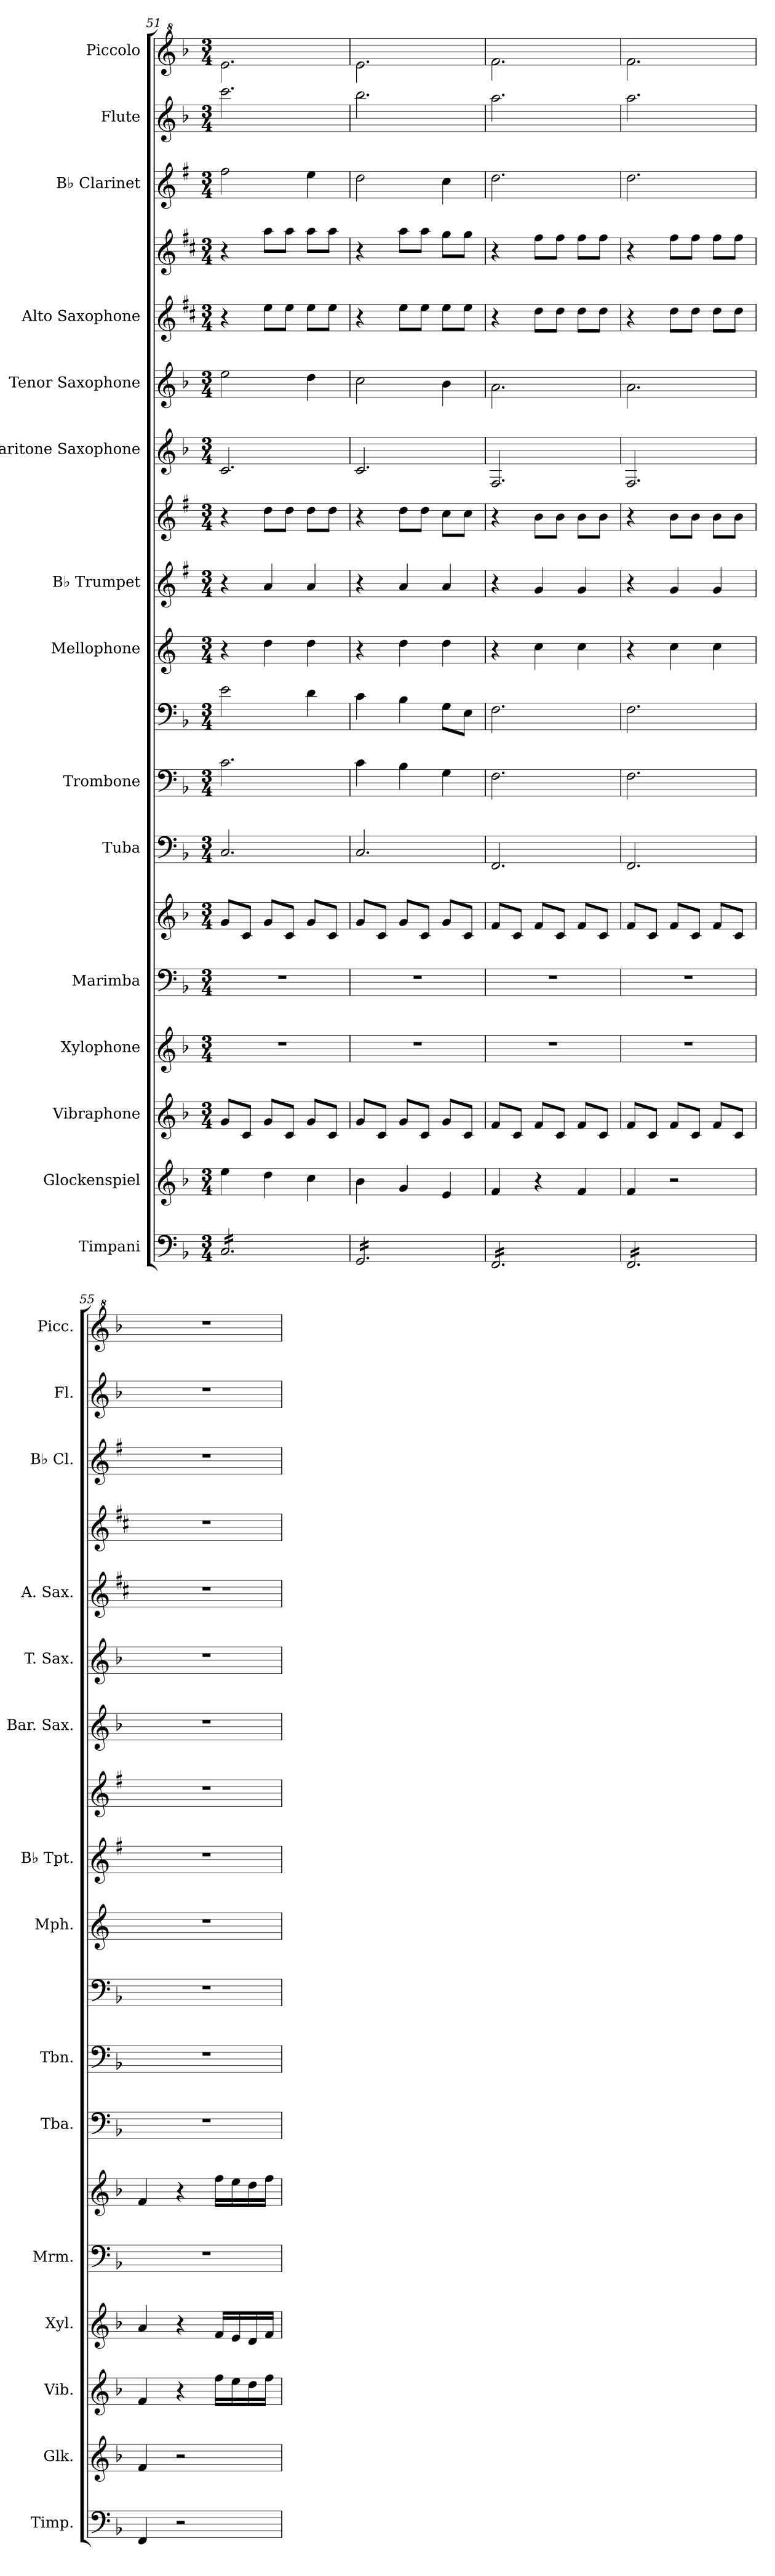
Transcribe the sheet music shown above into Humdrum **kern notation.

**kern	**kern	**kern	**kern	**kern	**kern	**kern	**kern	**kern	**kern	**kern	**kern	**kern	**kern	**kern	**kern	**kern	**kern	**kern
*part15	*part14	*part13	*part12	*part11	*part11	*part10	*part9	*part9	*part8	*part7	*part7	*part6	*part5	*part4	*part4	*part3	*part2	*part1
*staff19	*staff18	*staff17	*staff16	*staff15	*staff14	*staff13	*staff12	*staff11	*staff10	*staff9	*staff8	*staff7	*staff6	*staff5	*staff4	*staff3	*staff2	*staff1
*I"Timpani	*I"Glockenspiel	*I"Vibraphone	*I"Xylophone	*I"Marimba	*	*I"Tuba	*I"Trombone	*	*I"Mellophone	*I"B♭ Trumpet	*	*I"Baritone Saxophone	*I"Tenor Saxophone	*I"Alto Saxophone	*	*I"B♭ Clarinet	*I"Flute	*I"Piccolo
*I'Timp.	*I'Glk.	*I'Vib.	*I'Xyl.	*I'Mrm.	*	*I'Tba.	*I'Tbn.	*	*I'Mph.	*I'B♭ Tpt.	*	*I'Bar. Sax.	*I'T. Sax.	*I'A. Sax.	*	*I'B♭ Cl.	*I'Fl.	*I'Picc.
*clefF4	*clefG2	*clefG2	*clefG2	*clefF4	*clefG2	*clefF4	*clefF4	*clefF4	*clefG2	*clefG2	*clefG2	*clefG2	*clefG2	*clefG2	*clefG2	*clefG2	*clefG2	*clefG^2
*	*ITrd-14c-24	*	*ITrd-7c-12	*	*	*	*	*	*ITrd4c7	*ITrd1c2	*ITrd1c2	*ITrd12c21	*ITrd8c14	*ITrd5c9	*ITrd5c9	*ITrd1c2	*	*ITrd-7c-12
*k[b-]	*k[b-]	*k[b-]	*k[b-]	*k[b-]	*k[b-]	*k[b-]	*k[b-]	*k[b-]	*k[b-]	*k[b-]	*k[b-]	*k[b-]	*k[b-]	*k[b-]	*k[b-]	*k[b-]	*k[b-]	*k[b-]
*M3/4	*M3/4	*M3/4	*M3/4	*M3/4	*M3/4	*M3/4	*M3/4	*M3/4	*M3/4	*M3/4	*M3/4	*M3/4	*M3/4	*M3/4	*M3/4	*M3/4	*M3/4	*M3/4
=51	=51	=51	=51	=51	=51	=51	=51	=51	=51	=51	=51	=51	=51	=51	=51	=51	=51	=51
*tremolo	*	*	*	*	*	*	*	*	*	*	*	*	*	*	*	*	*	*
16C/LL	4eeee\	8g/L	2.r	2.r	8g/L	2.C/	2.c\	2e\	4r	4r	4r	2.C/	2e\	4r	4r	2ee\	2.ccc\	2.eee\
16C/	.	.	.	.	.	.	.	.	.	.	.	.	.	.	.	.	.	.
16C/	.	8c/J	.	.	8c/J	.	.	.	.	.	.	.	.	.	.	.	.	.
16C/	.	.	.	.	.	.	.	.	.	.	.	.	.	.	.	.	.	.
16C/	4dddd\	8g/L	.	.	8g/L	.	.	.	4g\	4g/	8cc\L	.	.	8g\L	8cc\L	.	.	.
16C/	.	.	.	.	.	.	.	.	.	.	.	.	.	.	.	.	.	.
16C/	.	8c/J	.	.	8c/J	.	.	.	.	.	8cc\J	.	.	8g\J	8cc\J	.	.	.
16C/	.	.	.	.	.	.	.	.	.	.	.	.	.	.	.	.	.	.
16C/	4cccc\	8g/L	.	.	8g/L	.	.	4d\	4g\	4g/	8cc\L	.	4d\	8g\L	8cc\L	4dd\	.	.
16C/	.	.	.	.	.	.	.	.	.	.	.	.	.	.	.	.	.	.
16C/	.	8c/J	.	.	8c/J	.	.	.	.	.	8cc\J	.	.	8g\J	8cc\J	.	.	.
16C/JJ	.	.	.	.	.	.	.	.	.	.	.	.	.	.	.	.	.	.
=52	=52	=52	=52	=52	=52	=52	=52	=52	=52	=52	=52	=52	=52	=52	=52	=52	=52	=52
16GG/LL	4bbb-\	8g/L	2.r	2.r	8g/L	2.C/	4c\	4c\	4r	4r	4r	2.C/	2c\	4r	4r	2cc\	2.bb-\	2.eee\
16GG/	.	.	.	.	.	.	.	.	.	.	.	.	.	.	.	.	.	.
16GG/	.	8c/J	.	.	8c/J	.	.	.	.	.	.	.	.	.	.	.	.	.
16GG/	.	.	.	.	.	.	.	.	.	.	.	.	.	.	.	.	.	.
16GG/	4ggg/	8g/L	.	.	8g/L	.	4B-\	4B-\	4g\	4g/	8cc\L	.	.	8g\L	8cc\L	.	.	.
16GG/	.	.	.	.	.	.	.	.	.	.	.	.	.	.	.	.	.	.
16GG/	.	8c/J	.	.	8c/J	.	.	.	.	.	8cc\J	.	.	8g\J	8cc\J	.	.	.
16GG/	.	.	.	.	.	.	.	.	.	.	.	.	.	.	.	.	.	.
16GG/	4eee/	8g/L	.	.	8g/L	.	4G\	8G\L	4g\	4g/	8b-\L	.	4B-\	8g\L	8b-\L	4b-\	.	.
16GG/	.	.	.	.	.	.	.	.	.	.	.	.	.	.	.	.	.	.
16GG/	.	8c/J	.	.	8c/J	.	.	8E\J	.	.	8b-\J	.	.	8g\J	8b-\J	.	.	.
16GG/JJ	.	.	.	.	.	.	.	.	.	.	.	.	.	.	.	.	.	.
!!LO:PB:g=z
=53	=53	=53	=53	=53	=53	=53	=53	=53	=53	=53	=53	=53	=53	=53	=53	=53	=53	=53
16FF/LL	4fff/	8f/L	2.r	2.r	8f/L	2.FF/	2.F\	2.F\	4r	4r	4r	2.FF/	2.A\	4r	4r	2.cc\	2.aa\	2.fff\
16FF/	.	.	.	.	.	.	.	.	.	.	.	.	.	.	.	.	.	.
16FF/	.	8c/J	.	.	8c/J	.	.	.	.	.	.	.	.	.	.	.	.	.
16FF/	.	.	.	.	.	.	.	.	.	.	.	.	.	.	.	.	.	.
16FF/	4r	8f/L	.	.	8f/L	.	.	.	4f\	4f/	8a\L	.	.	8f\L	8a\L	.	.	.
16FF/	.	.	.	.	.	.	.	.	.	.	.	.	.	.	.	.	.	.
16FF/	.	8c/J	.	.	8c/J	.	.	.	.	.	8a\J	.	.	8f\J	8a\J	.	.	.
16FF/	.	.	.	.	.	.	.	.	.	.	.	.	.	.	.	.	.	.
16FF/	4fff/	8f/L	.	.	8f/L	.	.	.	4f\	4f/	8a\L	.	.	8f\L	8a\L	.	.	.
16FF/	.	.	.	.	.	.	.	.	.	.	.	.	.	.	.	.	.	.
16FF/	.	8c/J	.	.	8c/J	.	.	.	.	.	8a\J	.	.	8f\J	8a\J	.	.	.
16FF/JJ	.	.	.	.	.	.	.	.	.	.	.	.	.	.	.	.	.	.
=54	=54	=54	=54	=54	=54	=54	=54	=54	=54	=54	=54	=54	=54	=54	=54	=54	=54	=54
16FF/LL	4fff/	8f/L	2.r	2.r	8f/L	2.FF/	2.F\	2.F\	4r	4r	4r	2.FF/	2.A\	4r	4r	2.cc\	2.aa\	2.fff\
16FF/	.	.	.	.	.	.	.	.	.	.	.	.	.	.	.	.	.	.
16FF/	.	8c/J	.	.	8c/J	.	.	.	.	.	.	.	.	.	.	.	.	.
16FF/	.	.	.	.	.	.	.	.	.	.	.	.	.	.	.	.	.	.
16FF/	2r	8f/L	.	.	8f/L	.	.	.	4f\	4f/	8a\L	.	.	8f\L	8a\L	.	.	.
16FF/	.	.	.	.	.	.	.	.	.	.	.	.	.	.	.	.	.	.
16FF/	.	8c/J	.	.	8c/J	.	.	.	.	.	8a\J	.	.	8f\J	8a\J	.	.	.
16FF/	.	.	.	.	.	.	.	.	.	.	.	.	.	.	.	.	.	.
16FF/	.	8f/L	.	.	8f/L	.	.	.	4f\	4f/	8a\L	.	.	8f\L	8a\L	.	.	.
16FF/	.	.	.	.	.	.	.	.	.	.	.	.	.	.	.	.	.	.
16FF/	.	8c/J	.	.	8c/J	.	.	.	.	.	8a\J	.	.	8f\J	8a\J	.	.	.
16FF/JJ	.	.	.	.	.	.	.	.	.	.	.	.	.	.	.	.	.	.
*Xtremolo	*	*	*	*	*	*	*	*	*	*	*	*	*	*	*	*	*	*
=55	=55	=55	=55	=55	=55	=55	=55	=55	=55	=55	=55	=55	=55	=55	=55	=55	=55	=55
4FF/	4fff/	4f/	4aa/	2.r	4f/	2.r	2.r	2.r	2.r	2.r	2.r	2.r	2.r	2.r	2.r	2.r	2.r	2.r
2r	2r	4r	4r	.	4r	.	.	.	.	.	.	.	.	.	.	.	.	.
.	.	16ff\LL	16ff/LL	.	16ff\LL	.	.	.	.	.	.	.	.	.	.	.	.	.
.	.	16ee\	16ee/	.	16ee\	.	.	.	.	.	.	.	.	.	.	.	.	.
.	.	16dd\	16dd/	.	16dd\	.	.	.	.	.	.	.	.	.	.	.	.	.
.	.	16ff\JJ	16ff/JJ	.	16ff\JJ	.	.	.	.	.	.	.	.	.	.	.	.	.
=	=	=	=	=	=	=	=	=	=	=	=	=	=	=	=	=	=	=
*-	*-	*-	*-	*-	*-	*-	*-	*-	*-	*-	*-	*-	*-	*-	*-	*-	*-	*-
